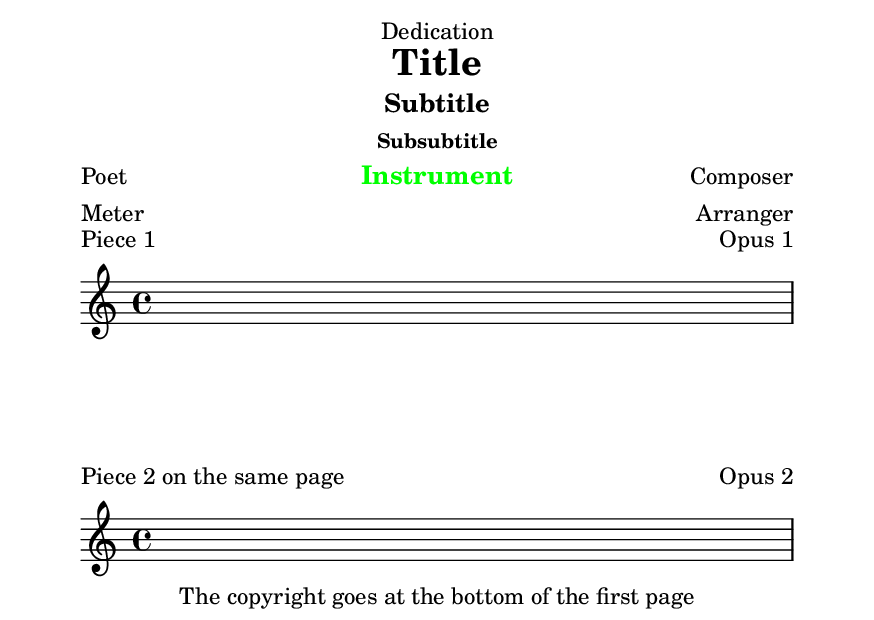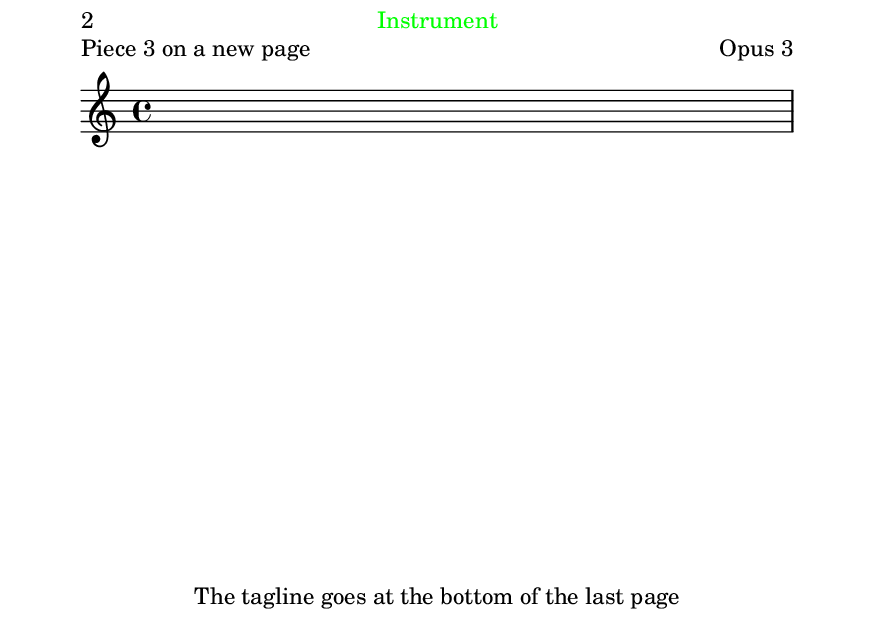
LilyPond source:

%% Generated by lilypond-book
%% Options: [exampleindent=10.16\mm,indent=0\mm,line-width=14.5\cm,noragged-right,paper-height=845.047\pt,paper-width=597.508\pt,papersize="a6landscape",quote]
\include "lilypond-book-preamble.ly"


% ****************************************************************
% Start cut-&-pastable-section
% ****************************************************************

#(ly:set-option 'eps-box-padding 3.000000)



\paper {
  #(set-paper-size "a6landscape")
  indent = 0\mm
  line-width = 14.5\cm
  % offset the left padding, also add 1mm as lilypond creates cropped
  % images with a little space on the right
  line-width = #(- line-width (* mm  3.000000) (* mm 1))
  ragged-right = ##f
  line-width = 14.5\cm - 2.0 * 10.16\mm
  % offset the left padding, also add 1mm as lilypond creates cropped
  % images with a little space on the right
  line-width = #(- line-width (* mm  3.000000) (* mm 1))
}

\layout {
  
}




% ****************************************************************
% ly snippet:
% ****************************************************************
\sourcefileline 953
\book {
  \header {
    % The following fields are centered
    dedication = "Dedication"
    title = "Title"
    subtitle = "Subtitle"
    subsubtitle = "Subsubtitle"

    % The following fields are evenly spread on one line;
    % the field "instrument" also appears on following pages
    instrument = \markup \with-color #green "Instrument"
    poet = "Poet"
    composer = "Composer"

    % The following fields are placed at opposite ends
    %of the same line
    meter = "Meter"
    arranger = "Arranger"

    % The following fields are centered at the bottom
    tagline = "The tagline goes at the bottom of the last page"
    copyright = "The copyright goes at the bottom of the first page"
  }
  \score {
    \header {
      % The following fields are placed at opposite ends
      % of the same line
      piece = "Piece 1"
      opus = "Opus 1"
    }
    { s1 }
  }
  \score {
    \header {
      % The following fields are placed at opposite ends
      % of the same line
      piece = "Piece 2 on the same page"
      opus = "Opus 2"
    }
    { s1 }
  }
  \pageBreak
  \score {
    \header {
      % The following fields are placed at opposite ends
      % of the same line
      piece = "Piece 3 on a new page"
      opus = "Opus 3"
    }
    { s1 }
  }
}


% ****************************************************************
% end ly snippet
% ****************************************************************
